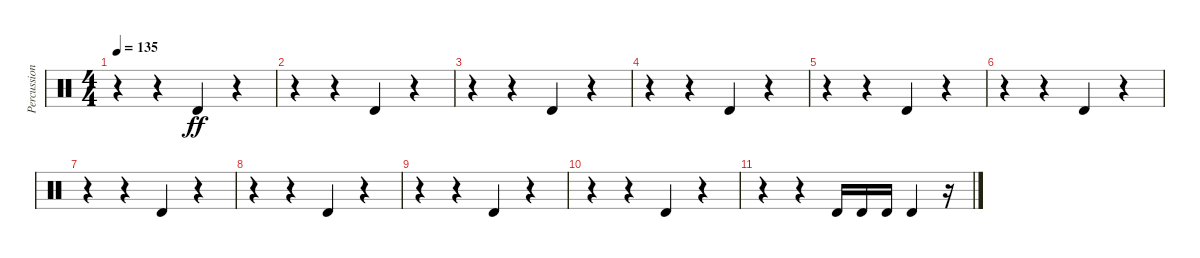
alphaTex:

\track ("Percussion (Clown and Cris)" "Percussion") {instrument percussion}
\staff {score}
\articulation defaults
\ts (4 4)
\tempo 135
\clef neutral
\ks c
r.4{dy ff} r.4 "Timbale high (hit)".4 r.4 |
r.4 r.4 "Timbale high (hit)".4 r.4 |
r.4 r.4 "Timbale high (hit)".4 r.4 |
r.4 r.4 "Timbale high (hit)".4 r.4 |
r.4 r.4 "Timbale high (hit)".4 r.4 |
r.4 r.4 "Timbale high (hit)".4 r.4 |
r.4 r.4 "Timbale high (hit)".4 r.4 |
r.4 r.4 "Timbale high (hit)".4 r.4 |
r.4 r.4 "Timbale high (hit)".4 r.4 |
r.4 r.4 "Timbale high (hit)".4 r.4 |
r.4 r.4 "Timbale high (hit)".16 "Timbale high (hit)".16 "Timbale high (hit)".16 "Timbale high (hit)".4 r.16
